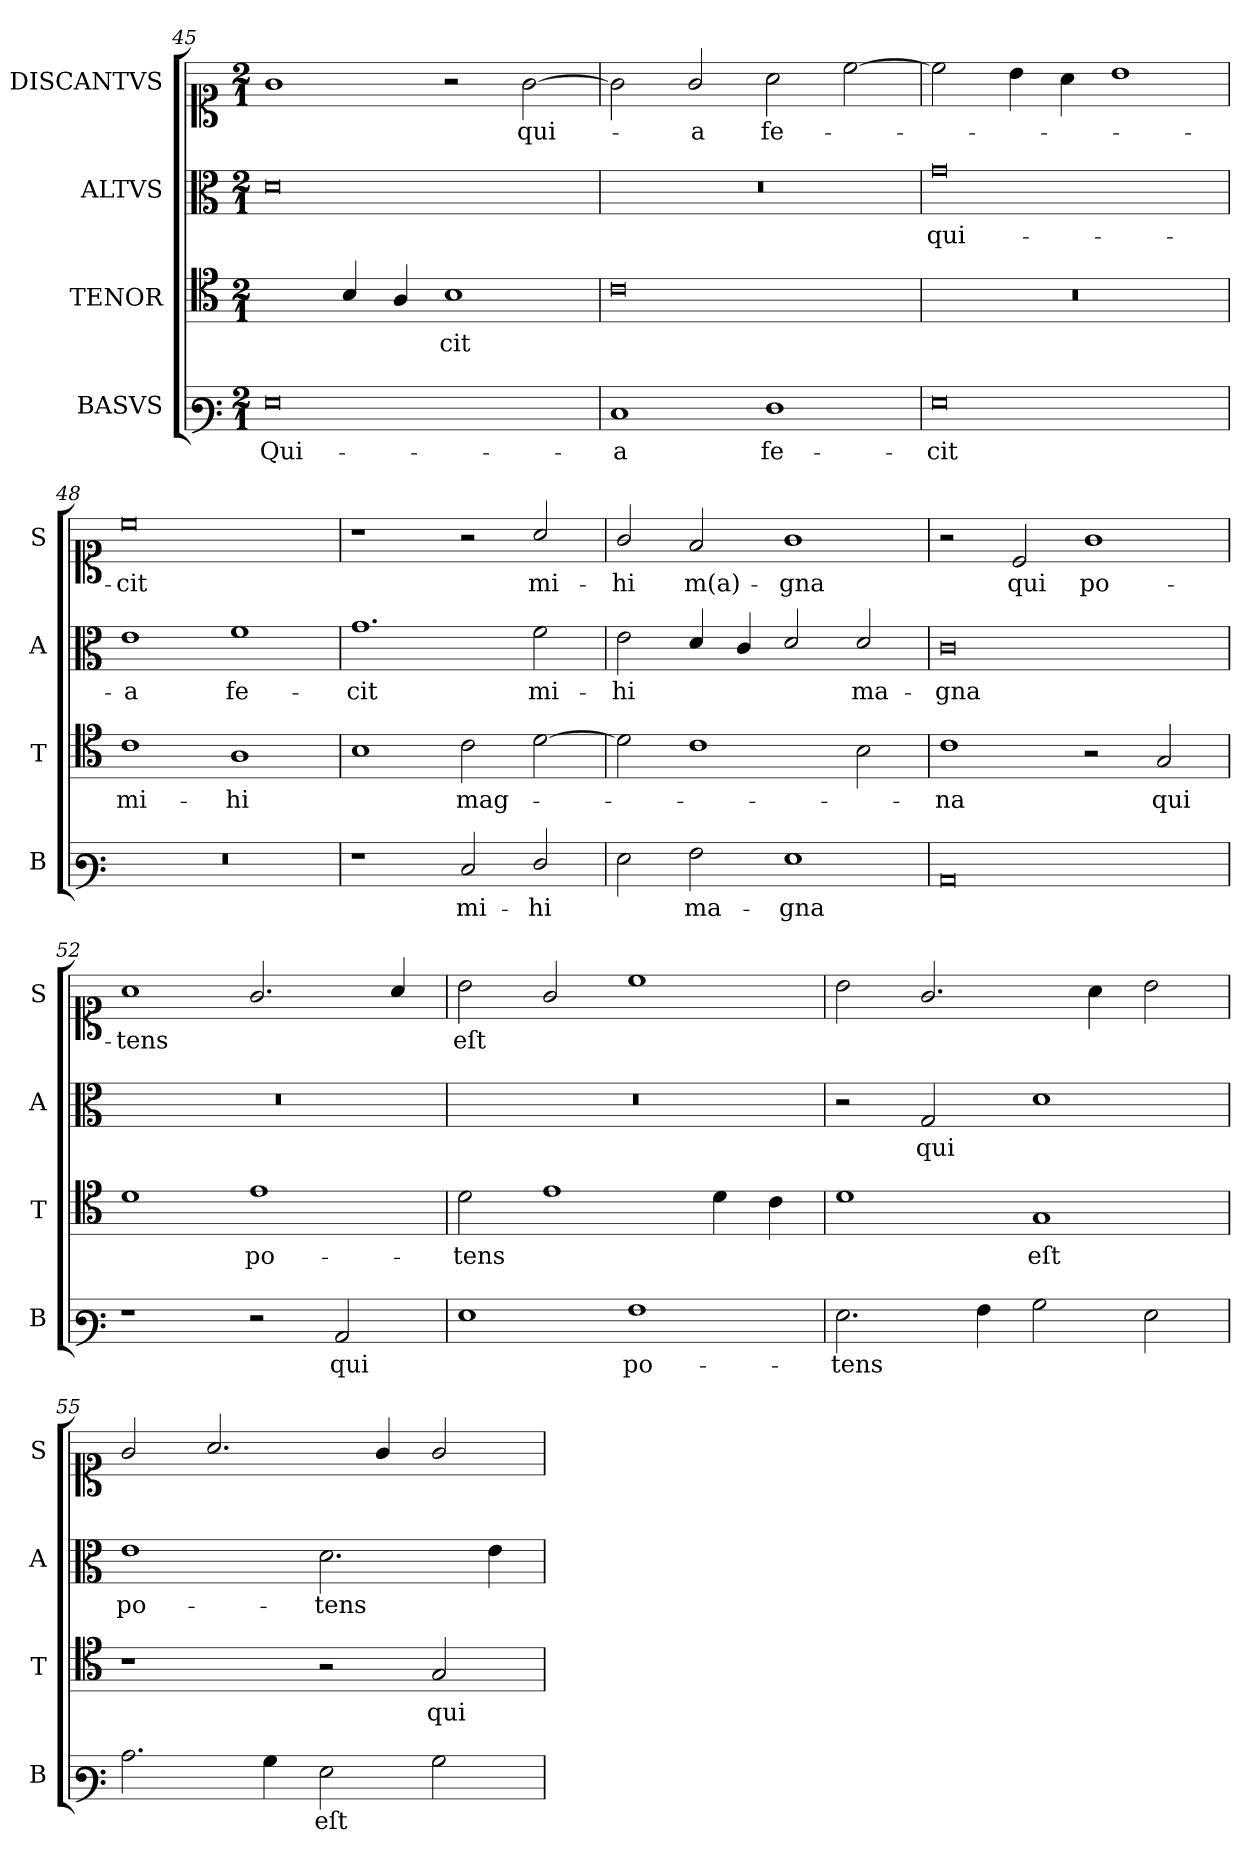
**kern	**text	**kern	**text	**kern	**text	**kern	**text
*part4	*part4	*part3	*part3	*part2	*part2	*part1	*part1
*staff4	*staff4	*staff3	*staff3	*staff2	*staff2	*staff1	*staff1
*I"BASVS	*	*I"TENOR	*	*I"ALTVS	*	*I"DISCANTVS	*
*I'B	*	*I'T	*	*I'A	*	*I'S	*
*clefF3	*	*clefC4	*	*clefC3	*	*clefC1	*
*k[]	*	*k[]	*	*k[]	*	*k[]	*
*a:	*	*a:	*	*a:	*	*a:	*
*M2/1	*	*M2/1	*	*M2/1	*	*M2/1	*
=45	=45	=45	=45	=45	=45	=45	=45
0G	Qui-	2ryy	.	0d	.	1g	.
.	.	4B/	.	.	.	.	.
.	.	4A/	.	.	.	.	.
.	.	1B	-cit	.	.	2r	.
.	.	.	.	.	.	[2g	qui-
=46	=46	=46	=46	=46	=46	=46	=46
1E	-a	0c	.	0r	.	2g]	.
.	.	.	.	.	.	2g/	-a
1F	fe-	.	.	.	.	2a\	fe-
.	.	.	.	.	.	[2cc	.
=47	=47	=47	=47	=47	=47	=47	=47
0G	-cit	0r	.	0g	qui-	2cc]	.
.	.	.	.	.	.	4b\	.
.	.	.	.	.	.	4a\	.
.	.	.	.	.	.	1b	.
=48	=48	=48	=48	=48	=48	=48	=48
0r	.	1c	mi-	1e	-a	0cc	-cit
.	.	1A	-hi	1f	fe-	.	.
=49	=49	=49	=49	=49	=49	=49	=49
1r	.	1B	.	1.g	-cit	1r	.
2E/	mi-	2c\	mag-	.	.	2r	.
2F/	-hi	[2d	.	2f\	mi-	2a/	mi-
=50	=50	=50	=50	=50	=50	=50	=50
2G\	.	2d]	.	2e\	-hi	2g/	-hi
2A\	ma-	1c	.	4d/	.	2f/	m(a)-
.	.	.	.	4c/	.	.	.
1G	-gna	.	.	2d/	.	1g	-gna
.	.	2B\	.	2d/	ma-	.	.
=51	=51	=51	=51	=51	=51	=51	=51
0C	.	1c	-na	0c	-gna	2r	.
.	.	.	.	.	.	2c/	qui
.	.	2r	.	.	.	1g	po-
.	.	2G/	qui	.	.	.	.
=52	=52	=52	=52	=52	=52	=52	=52
1r	.	1d	.	0r	.	1a	-tens
2r	.	1e	po-	.	.	2.g/	.
2C/	qui	.	.	.	.	.	.
.	.	.	.	.	.	4a/	.
=53	=53	=53	=53	=53	=53	=53	=53
1G	.	2d\	-tens	0r	.	2b\	eſt
.	.	1e	.	.	.	2g/	.
1A	po-	.	.	.	.	1cc	.
.	.	4d\	.	.	.	.	.
.	.	4c\	.	.	.	.	.
=54	=54	=54	=54	=54	=54	=54	=54
2.G\	-tens	1d	.	2r	.	2b\	.
.	.	.	.	2G/	qui	2.g/	.
4A\	.	.	.	.	.	.	.
2B\	.	1G	eſt	1d	.	.	.
.	.	.	.	.	.	4a\	.
2G\	.	.	.	.	.	2b\	.
=55	=55	=55	=55	=55	=55	=55	=55
2.c\	.	1r	.	1e	po-	2g/	.
.	.	.	.	.	.	2.a/	.
4B\	.	.	.	.	.	.	.
2G\	eſt	2r	.	2.d\	-tens	.	.
.	.	.	.	.	.	4g/	.
!	!	!	!LO:LY:i	!	!	!	!
2B\	.	2G/	qui	.	.	2g/	.
.	.	.	.	4e\	.	.	.
=	=	=	=	=	=	=	=
*-	*-	*-	*-	*-	*-	*-	*-
